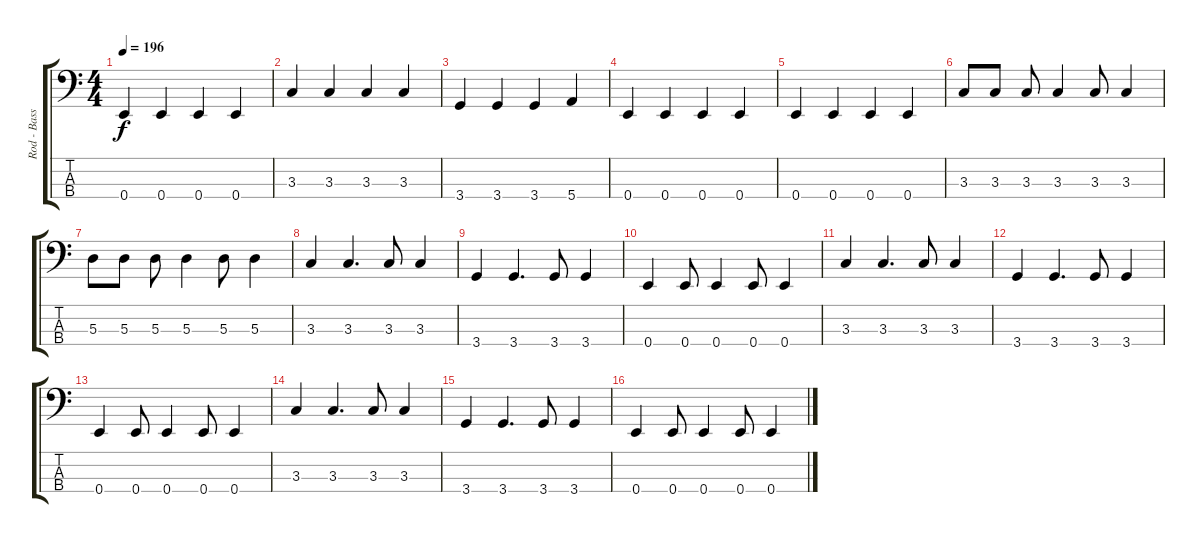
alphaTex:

\track ("Rod - Bass" "Rod - Bass") {instrument electricbasspick}
\staff {score tabs}
\tuning (G2 D2 A1 E1) {hide}
\ts (4 4)
\tempo 196
\clef f4
\ks c
0.4.4{dy f} 0.4.4 0.4.4 0.4.4 |
3.3.4 3.3.4 3.3.4 3.3.4 |
3.4.4 3.4.4 3.4.4 5.4.4 |
0.4.4 0.4.4 0.4.4 0.4.4 |
0.4.4 0.4.4 0.4.4 0.4.4 |
3.3.8 3.3.8 3.3.8 3.3.4 3.3.8 3.3.4 |
5.3.8 5.3.8 5.3.8 5.3.4 5.3.8 5.3.4 |
3.3.4 3.3.4{d} 3.3.8 3.3.4 |
3.4.4 3.4.4{d} 3.4.8 3.4.4 |
0.4.4 0.4.8 0.4.4 0.4.8 0.4.4 |
3.3.4 3.3.4{d} 3.3.8 3.3.4 |
3.4.4 3.4.4{d} 3.4.8 3.4.4 |
0.4.4 0.4.8 0.4.4 0.4.8 0.4.4 |
3.3.4 3.3.4{d} 3.3.8 3.3.4 |
3.4.4 3.4.4{d} 3.4.8 3.4.4 |
0.4.4 0.4.8 0.4.4 0.4.8 0.4.4
